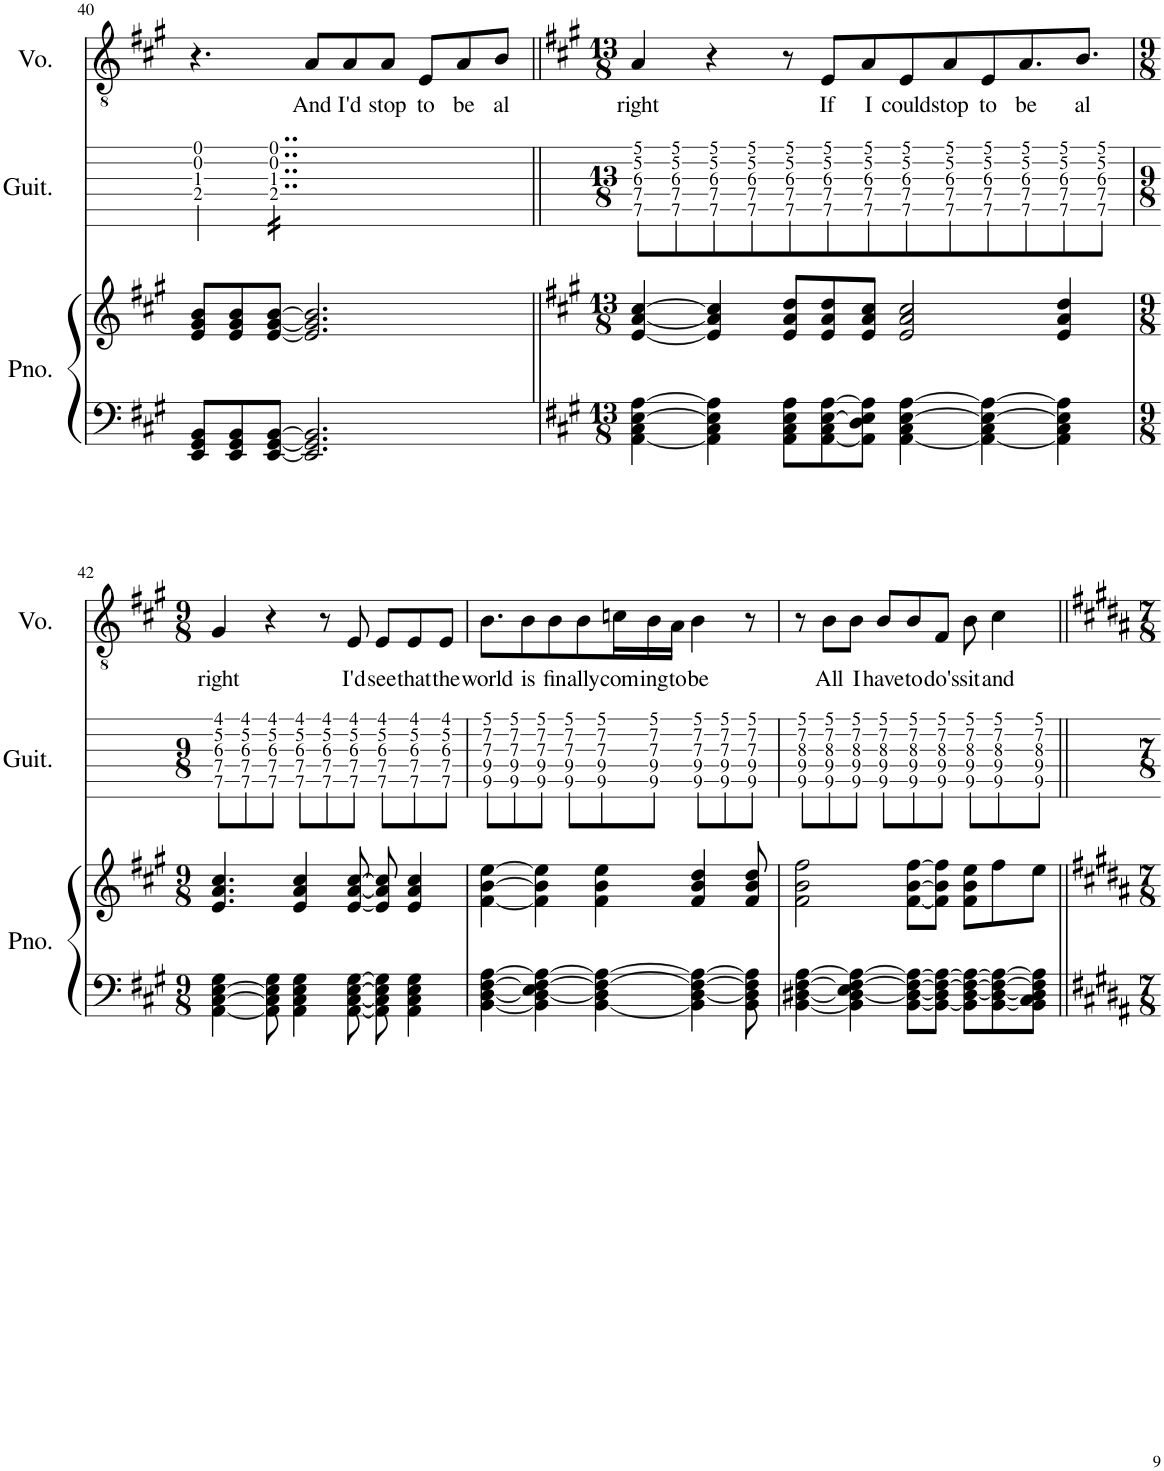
**kern	**kern	**kern	**kern	**text
*part3	*part3	*part2	*part1	*part1
*staff4	*staff3	*staff2	*staff1	*staff1
*I"Piano	*	*I"Acoustic Guitar	*I"Voice	*
*I'Pno.	*	*I'Guit.	*I'Vo.	*
!!LO:PB:g=z
*clefF4	*clefG2	*	*clefGv2	*
*k[f#c#g#]	*k[f#c#g#]	*k[f#c#g#]	*k[f#c#g#]	*
*M9/8	*M9/8	*M9/8	*M9/8	*
=40	=40	=40	=40	=40
8EE/ 8GG#/ 8BB/L	8e/ 8g#/ 8b/L	4E\ 4G#\ 4B\ 4e\	4.r	.
8EE/ 8GG#/ 8BB/	8e/ 8g#/ 8b/	.	.	.
[8EE/ [8GG#/ [8BB/J	[8e/ [8g#/ [8b/J	2..E\ 2..G#\ 2..B\ 2..e\	.	.
!	!	!	!	!LO:LY:b
2.EE/] 2.GG#/] 2.BB/]	2.e/] 2.g#/] 2.b/]	.	8A/L	And
!	!	!	!	!LO:LY:b
.	.	.	8A/	I'd
!	!	!	!	!LO:LY:b
.	.	.	8A/J	stop
!	!	!	!	!LO:LY:b
.	.	.	8E/L	to
!	!	!	!	!LO:LY:b
.	.	.	8A/	be
!	!	!	!	!LO:LY:b
.	.	.	8B/J	al
=41||	=41||	=41||	=41||	=41||
*k[f#c#g#]	*k[f#c#g#]	*k[f#c#g#]	*k[f#c#g#]	*
*M13/8	*M13/8	*M13/8	*M13/8	*
!	!	!	!	!LO:LY:b
[4AA\ 4C#\ [4E\ [4A\	[4e/ [4a/ [4cc#/	8E\ 8A\ 8c#\ 8e\ 8a\L	4A/	right
.	.	8E\ 8A\ 8c#\ 8e\ 8a\	.	.
4AA\] 4C#\ 4E\] 4A\]	4e/] 4a/] 4cc#/]	8E\ 8A\ 8c#\ 8e\ 8a\	4r	.
.	.	8E\ 8A\ 8c#\ 8e\ 8a\	.	.
8AA\ 8C#\ 8E\ 8A\L	8e/ 8a/ 8dd/L	8E\ 8A\ 8c#\ 8e\ 8a\	8r	.
!	!	!	!	!LO:LY:b
[8AA\ 8C#\ [8E\ [8A\	8e/ 8a/ 8dd/	8E\ 8A\ 8c#\ 8e\ 8a\	8E/L	If
!	!	!	!	!LO:LY:b
8AA\] 8D\ 8E\] 8A\]J	8e/ 8a/ 8cc#/J	8E\ 8A\ 8c#\ 8e\ 8a\	8A/	I
!	!	!	!	!LO:LY:b
[4AA\ 4C#\ [4E\ [4A\	2e/ 2a/ 2cc#/	8E\ 8A\ 8c#\ 8e\ 8a\	8E/	could
!	!	!	!	!LO:LY:b
.	.	8E\ 8A\ 8c#\ 8e\ 8a\	8A/	stop
!	!	!	!	!LO:LY:b
4AA\_ 4C#\ 4E\_ 4A\_	.	8E\ 8A\ 8c#\ 8e\ 8a\	8E/	to
!	!	!	!	!LO:LY:b
.	.	8E\ 8A\ 8c#\ 8e\ 8a\	8.A/	be
4AA\] 4C#\ 4E\] 4A\]	4e/ 4a/ 4dd/	8E\ 8A\ 8c#\ 8e\ 8a\	.	.
!	!	!	!	!LO:LY:b
.	.	.	8.B/J	al
.	.	8E\ 8A\ 8c#\ 8e\ 8a\J	.	.
!!LO:LB:g=z
=42	=42	=42	=42	=42
*M9/8	*M9/8	*M9/8	*M9/8	*
!	!	!	!	!LO:LY:b
[4AA\ [4C#\ [4E\ 4G#\	4.e/ 4.a/ 4.cc#/	8E\ 8A\ 8c#\ 8e\ 8g#\L	4G#/	right
.	.	8E\ 8A\ 8c#\ 8e\ 8g#\	.	.
8AA\] 8C#\] 8E\] 8G#\	.	8E\ 8A\ 8c#\ 8e\ 8g#\J	4r	.
4AA\ 4C#\ 4E\ 4G#\	4e/ 4a/ 4cc#/	8E\ 8A\ 8c#\ 8e\ 8g#\L	.	.
.	.	8E\ 8A\ 8c#\ 8e\ 8g#\	8r	.
!	!	!	!	!LO:LY:b
[8AA\ [8C#\ [8E\ [8G#\	[8e/ [8a/ [8cc#/	8E\ 8A\ 8c#\ 8e\ 8g#\J	8E/	I'd
!	!	!	!	!LO:LY:b
8AA\] 8C#\] 8E\] 8G#\]	8e/] 8a/] 8cc#/]	8E\ 8A\ 8c#\ 8e\ 8g#\L	8E/L	see
!	!	!	!	!LO:LY:b
4AA\ 4C#\ 4E\ 4G#\	4e/ 4a/ 4cc#/	8E\ 8A\ 8c#\ 8e\ 8g#\	8E/	that
!	!	!	!	!LO:LY:b
.	.	8E\ 8A\ 8c#\ 8e\ 8g#\J	8E/J	the
=43	=43	=43	=43	=43
!	!	!	!	!LO:LY:b
[4BB\ [4D\ [4F#\ [4A\	[4f#\ [4b\ [4ee\	8F#\ 8B\ 8d\ 8f#\ 8a\L	8.B\L	world
.	.	8F#\ 8B\ 8d\ 8f#\ 8a\	.	.
!	!	!	!	!LO:LY:b
.	.	.	8B\	is
4BB\] 4D\_ 4E\ 4F#\_ 4A\_	4f#\] 4b\] 4ee\]	8F#\ 8B\ 8d\ 8f#\ 8a\J	.	.
!	!	!	!	!LO:LY:b
.	.	.	8B\	fin
.	.	8F#\ 8B\ 8d\ 8f#\ 8a\L	.	.
!	!	!	!	!LO:LY:b
.	.	.	8B\	ally
[4BB\ 4D\] 4F#\_ 4A\_	4f#\ 4b\ 4ee\	8F#\ 8B\ 8d\ 8f#\ 8a\	.	.
!	!	!	!	!LO:LY:b
.	.	.	16cn\L	com
!	!	!	!	!LO:LY:b
.	.	8F#\ 8B\ 8d\ 8f#\ 8a\J	16B\	ing
!	!	!	!	!LO:LY:b
.	.	.	16A\JJ	to
!	!	!	!	!LO:LY:b
4BB\] [4D\ 4F#\_ 4A\_	4f#/ 4b/ 4dd/	8F#\ 8B\ 8d\ 8f#\ 8a\L	4B\	be
.	.	8F#\ 8B\ 8d\ 8f#\ 8a\	.	.
8BB\ 8D\] 8F#\] 8A\]	8f#/ 8b/ 8dd/	8F#\ 8B\ 8d\ 8f#\ 8a\J	8r	.
=44	=44	=44	=44	=44
[4BB\ [4D#X\ [4F#\ [4A\	2f#\ 2b\ 2ff#\	8F#\ 8B\ 8d#X\ 8f#\ 8a\L	8r	.
!	!	!	!	!LO:LY:b
.	.	8F#\ 8B\ 8d#\ 8f#\ 8a\	8B\L	All
!	!	!	!	!LO:LY:b
4BB\] 4D#\_ 4E\ 4F#\_ 4A\_	.	8F#\ 8B\ 8d#\ 8f#\ 8a\J	8B\J	I
!	!	!	!	!LO:LY:b
.	.	8F#\ 8B\ 8d#\ 8f#\ 8a\L	8B/L	have
!	!	!	!	!LO:LY:b
[8BB\ 8D#\_ 8F#\_ 8A\_L	[8f#\ [8b\ [8ff#\L	8F#\ 8B\ 8d#\ 8f#\ 8a\	8B/	to
!	!	!	!	!LO:LY:b
8BB\_ 8D#\] 8F#\_ 8A\_J	8f#\] 8b\] 8ff#\]J	8F#\ 8B\ 8d#\ 8f#\ 8a\J	8F#/J	do's
!	!	!	!	!LO:LY:b
8BB\] [8D#\ 8F#\_ 8A\_L	8f#\ 8b\ 8ee\L	8F#\ 8B\ 8d#\ 8f#\ 8a\L	8B\	sit
!	!	!	!	!LO:LY:b
[8BB\ 8D#\_ 8F#\_ 8A\_	8ff#\	8F#\ 8B\ 8d#\ 8f#\ 8a\	4c#\	and
8BB\] 8C#\ 8D#\] 8F#\] 8A\]J	8ee\J	8F#\ 8B\ 8d#\ 8f#\ 8a\J	.	.
=||	=||	=||	=||	=||
*-	*-	*-	*-	*-
